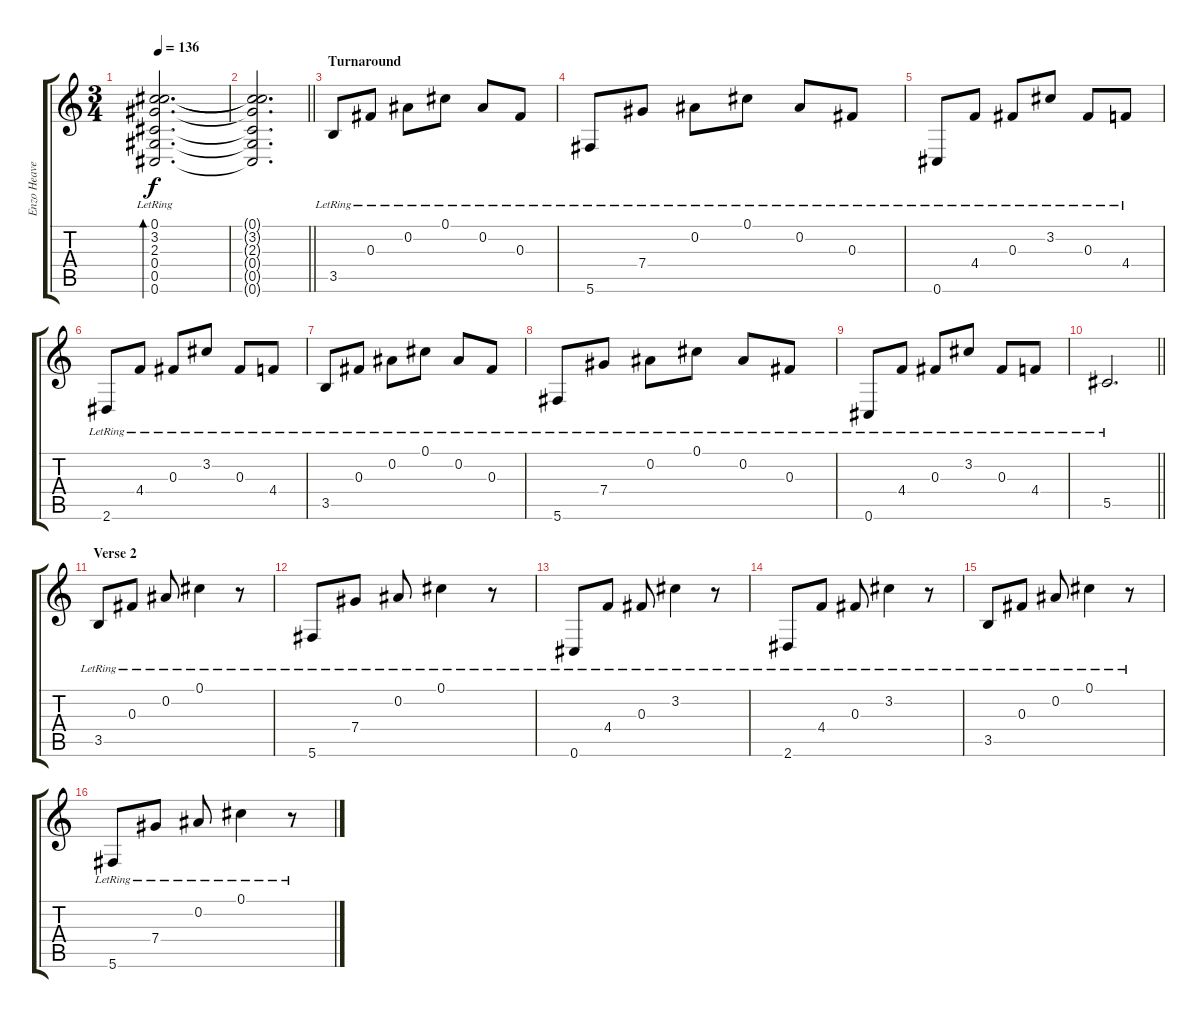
\track ("Enzo Heavenly" "Enzo Heave") {instrument acousticguitarsteel}
\staff {score tabs}
\tuning (Db4 Bb3 Gb3 Db3 Ab2 Db2) {hide}
\ts (3 4)
\tempo 136
\clef g2
\ks c
(0.1{lr} 3.2{lr} 2.3{lr} 0.4{lr} 0.5{lr} 0.6{lr}).2{d bd 240 dy f} |
\barLineRight lightlight
(0.1{t} 3.2{t} 2.3{t} 0.4{t} 0.5{t} 0.6{t}).2{d} |
\section ("" "Turnaround")
3.5{lr}.8 0.3{lr}.8 0.2{lr}.8 0.1{lr}.8 0.2{lr}.8 0.3{lr}.8 |
5.6{lr}.8 7.4{lr}.8 0.2{lr}.8 0.1{lr}.8 0.2{lr}.8 0.3{lr}.8 |
0.6{lr}.8 4.4{lr}.8 0.3{lr}.8 3.2{lr}.8 0.3{lr}.8 4.4{lr}.8 |
2.6{lr}.8 4.4{lr}.8 0.3{lr}.8 3.2{lr}.8 0.3{lr}.8 4.4{lr}.8 |
3.5{lr}.8 0.3{lr}.8 0.2{lr}.8 0.1{lr}.8 0.2{lr}.8 0.3{lr}.8 |
5.6{lr}.8 7.4{lr}.8 0.2{lr}.8 0.1{lr}.8 0.2{lr}.8 0.3{lr}.8 |
0.6{lr}.8 4.4{lr}.8 0.3{lr}.8 3.2{lr}.8 0.3{lr}.8 4.4{lr}.8 |
\barLineRight lightlight
5.5{lr}.2{d} |
\section ("" "Verse 2")
3.5{lr}.8 0.3{lr}.8 0.2{lr}.8 0.1{lr}.4 r.8 |
5.6{lr}.8 7.4{lr}.8 0.2{lr}.8 0.1{lr}.4 r.8 |
0.6{lr}.8 4.4{lr}.8 0.3{lr}.8 3.2{lr}.4 r.8 |
2.6{lr}.8 4.4{lr}.8 0.3{lr}.8 3.2{lr}.4 r.8 |
3.5{lr}.8 0.3{lr}.8 0.2{lr}.8 0.1{lr}.4 r.8 |
5.6{lr}.8 7.4{lr}.8 0.2{lr}.8 0.1{lr}.4 r.8
